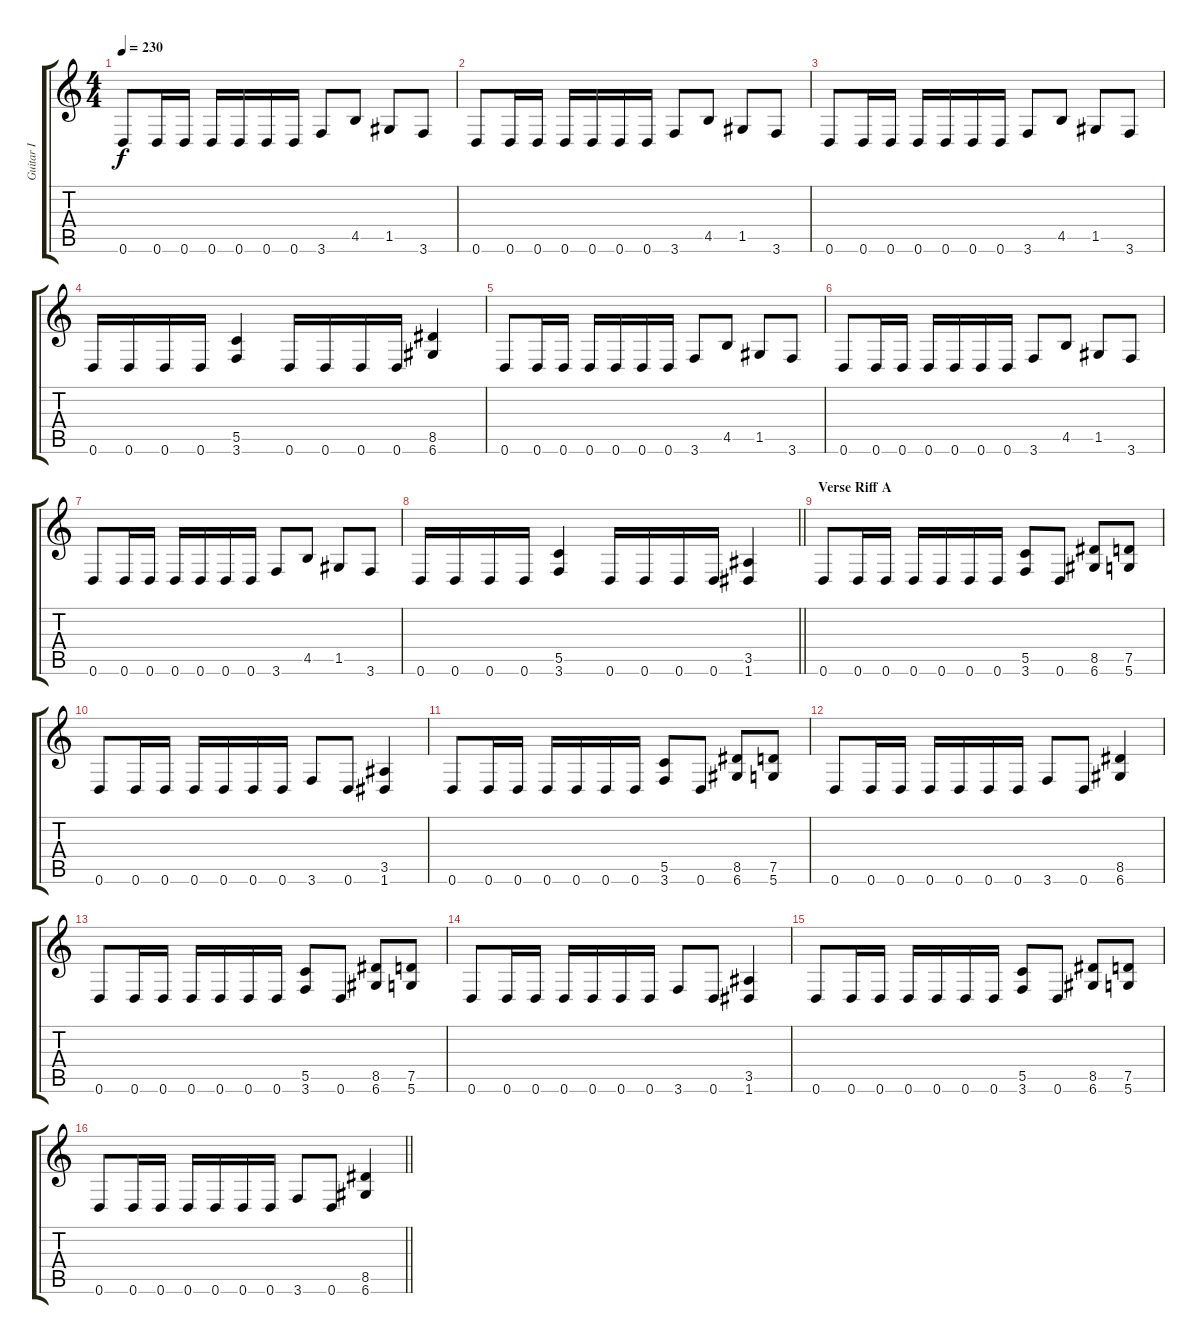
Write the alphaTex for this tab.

\track ("Guitar I" "Guitar I") {instrument distortionguitar}
\staff {score tabs}
\tuning (D4 A3 F3 C3 G2 D2) {hide}
\ts (4 4)
\tempo 230
\clef g2
\ks c
0.6.8{dy f} 0.6.16 0.6.16 0.6.16 0.6.16 0.6.16 0.6.16 3.6.8 4.5.8 1.5.8 3.6.8 |
0.6.8 0.6.16 0.6.16 0.6.16 0.6.16 0.6.16 0.6.16 3.6.8 4.5.8 1.5.8 3.6.8 |
0.6.8 0.6.16 0.6.16 0.6.16 0.6.16 0.6.16 0.6.16 3.6.8 4.5.8 1.5.8 3.6.8 |
0.6.16 0.6.16 0.6.16 0.6.16 (5.5 3.6).4 0.6.16 0.6.16 0.6.16 0.6.16 (8.5 6.6).4 |
0.6.8 0.6.16 0.6.16 0.6.16 0.6.16 0.6.16 0.6.16 3.6.8 4.5.8 1.5.8 3.6.8 |
0.6.8 0.6.16 0.6.16 0.6.16 0.6.16 0.6.16 0.6.16 3.6.8 4.5.8 1.5.8 3.6.8 |
0.6.8 0.6.16 0.6.16 0.6.16 0.6.16 0.6.16 0.6.16 3.6.8 4.5.8 1.5.8 3.6.8 |
\barLineRight lightlight
0.6.16 0.6.16 0.6.16 0.6.16 (5.5 3.6).4 0.6.16 0.6.16 0.6.16 0.6.16 (3.5 1.6).4 |
\section ("" "Verse Riff A")
0.6.8 0.6.16 0.6.16 0.6.16 0.6.16 0.6.16 0.6.16 (5.5 3.6).8 0.6.8 (8.5 6.6).8 (7.5 5.6).8 |
0.6.8 0.6.16 0.6.16 0.6.16 0.6.16 0.6.16 0.6.16 3.6.8 0.6.8 (3.5 1.6).4 |
0.6.8 0.6.16 0.6.16 0.6.16 0.6.16 0.6.16 0.6.16 (5.5 3.6).8 0.6.8 (8.5 6.6).8 (7.5 5.6).8 |
0.6.8 0.6.16 0.6.16 0.6.16 0.6.16 0.6.16 0.6.16 3.6.8 0.6.8 (8.5 6.6).4 |
0.6.8 0.6.16 0.6.16 0.6.16 0.6.16 0.6.16 0.6.16 (5.5 3.6).8 0.6.8 (8.5 6.6).8 (7.5 5.6).8 |
0.6.8 0.6.16 0.6.16 0.6.16 0.6.16 0.6.16 0.6.16 3.6.8 0.6.8 (3.5 1.6).4 |
0.6.8 0.6.16 0.6.16 0.6.16 0.6.16 0.6.16 0.6.16 (5.5 3.6).8 0.6.8 (8.5 6.6).8 (7.5 5.6).8 |
\barLineRight lightlight
0.6.8 0.6.16 0.6.16 0.6.16 0.6.16 0.6.16 0.6.16 3.6.8 0.6.8 (8.5 6.6).4
